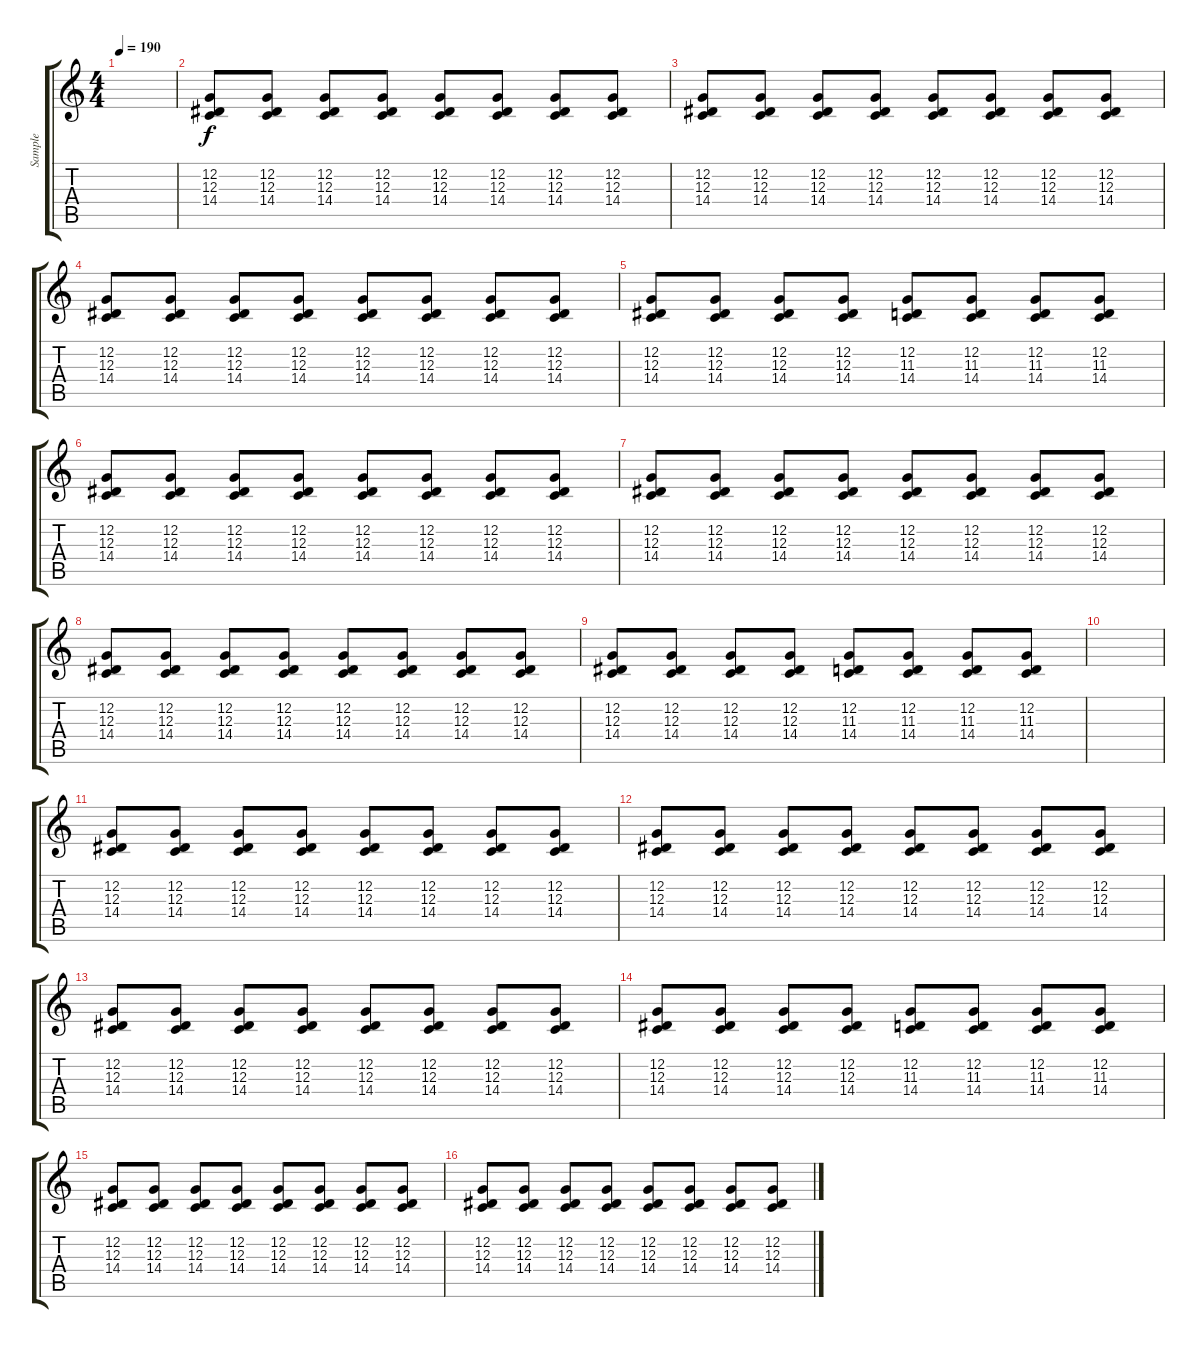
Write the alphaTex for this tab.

\track ("Sample" "Sample") {instrument synthbrass2}
\staff {score tabs}
\tuning (C4 G3 Eb3 Bb2 F2 C2) {hide}
\ts (4 4)
\tempo 190
\clef g2
\ks c
|
(12.2 12.3 14.4).8 (12.2 12.3 14.4).8 (12.2 12.3 14.4).8 (12.2 12.3 14.4).8 (12.2 12.3 14.4).8 (12.2 12.3 14.4).8 (12.2 12.3 14.4).8 (12.2 12.3 14.4).8 |
(12.2 12.3 14.4).8 (12.2 12.3 14.4).8 (12.2 12.3 14.4).8 (12.2 12.3 14.4).8 (12.2 12.3 14.4).8 (12.2 12.3 14.4).8 (12.2 12.3 14.4).8 (12.2 12.3 14.4).8 |
(12.2 12.3 14.4).8 (12.2 12.3 14.4).8 (12.2 12.3 14.4).8 (12.2 12.3 14.4).8 (12.2 12.3 14.4).8 (12.2 12.3 14.4).8 (12.2 12.3 14.4).8 (12.2 12.3 14.4).8 |
(12.2 12.3 14.4).8 (12.2 12.3 14.4).8 (12.2 12.3 14.4).8 (12.2 12.3 14.4).8 (12.2 11.3 14.4).8 (12.2 11.3 14.4).8 (12.2 11.3 14.4).8 (12.2 11.3 14.4).8 |
(12.2 12.3 14.4).8 (12.2 12.3 14.4).8 (12.2 12.3 14.4).8 (12.2 12.3 14.4).8 (12.2 12.3 14.4).8 (12.2 12.3 14.4).8 (12.2 12.3 14.4).8 (12.2 12.3 14.4).8 |
(12.2 12.3 14.4).8 (12.2 12.3 14.4).8 (12.2 12.3 14.4).8 (12.2 12.3 14.4).8 (12.2 12.3 14.4).8 (12.2 12.3 14.4).8 (12.2 12.3 14.4).8 (12.2 12.3 14.4).8 |
(12.2 12.3 14.4).8 (12.2 12.3 14.4).8 (12.2 12.3 14.4).8 (12.2 12.3 14.4).8 (12.2 12.3 14.4).8 (12.2 12.3 14.4).8 (12.2 12.3 14.4).8 (12.2 12.3 14.4).8 |
(12.2 12.3 14.4).8 (12.2 12.3 14.4).8 (12.2 12.3 14.4).8 (12.2 12.3 14.4).8 (12.2 11.3 14.4).8 (12.2 11.3 14.4).8 (12.2 11.3 14.4).8 (12.2 11.3 14.4).8 |
|
(12.2 12.3 14.4).8 (12.2 12.3 14.4).8 (12.2 12.3 14.4).8 (12.2 12.3 14.4).8 (12.2 12.3 14.4).8 (12.2 12.3 14.4).8 (12.2 12.3 14.4).8 (12.2 12.3 14.4).8 |
(12.2 12.3 14.4).8 (12.2 12.3 14.4).8 (12.2 12.3 14.4).8 (12.2 12.3 14.4).8 (12.2 12.3 14.4).8 (12.2 12.3 14.4).8 (12.2 12.3 14.4).8 (12.2 12.3 14.4).8 |
(12.2 12.3 14.4).8 (12.2 12.3 14.4).8 (12.2 12.3 14.4).8 (12.2 12.3 14.4).8 (12.2 12.3 14.4).8 (12.2 12.3 14.4).8 (12.2 12.3 14.4).8 (12.2 12.3 14.4).8 |
(12.2 12.3 14.4).8 (12.2 12.3 14.4).8 (12.2 12.3 14.4).8 (12.2 12.3 14.4).8 (12.2 11.3 14.4).8 (12.2 11.3 14.4).8 (12.2 11.3 14.4).8 (12.2 11.3 14.4).8 |
(12.2 12.3 14.4).8 (12.2 12.3 14.4).8 (12.2 12.3 14.4).8 (12.2 12.3 14.4).8 (12.2 12.3 14.4).8 (12.2 12.3 14.4).8 (12.2 12.3 14.4).8 (12.2 12.3 14.4).8 |
(12.2 12.3 14.4).8 (12.2 12.3 14.4).8 (12.2 12.3 14.4).8 (12.2 12.3 14.4).8 (12.2 12.3 14.4).8 (12.2 12.3 14.4).8 (12.2 12.3 14.4).8 (12.2 12.3 14.4).8
